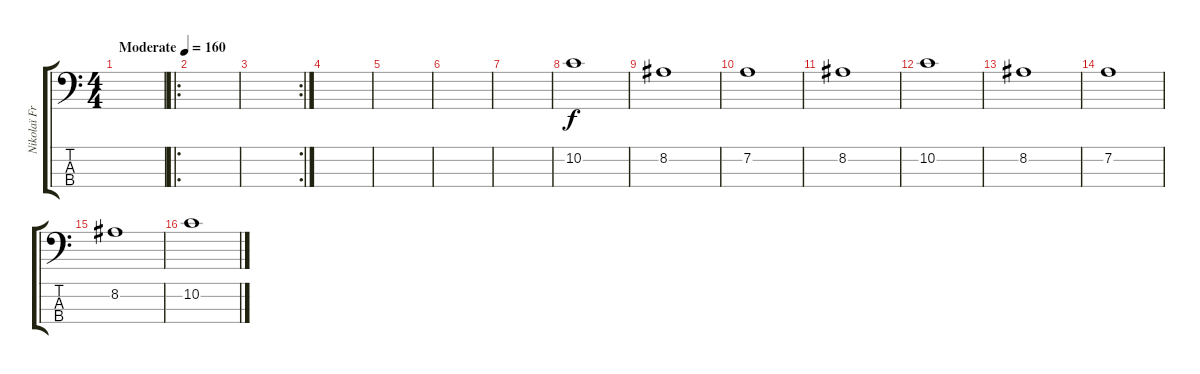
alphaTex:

\track ("Nikolaï Fraiture" "Nikolaï Fr") {instrument electricbassfinger}
\staff {score tabs}
\tuning (G2 D2 A1 E1) {hide}
\ts (4 4)
\tempo (160 "Moderate")
\clef f4
\ks c
|
\ro
|
\rc 2
|
|
|
|
|
10.2.1 |
8.2.1 |
7.2.1 |
8.2.1 |
10.2.1 |
8.2.1 |
7.2.1 |
8.2.1 |
10.2.1
